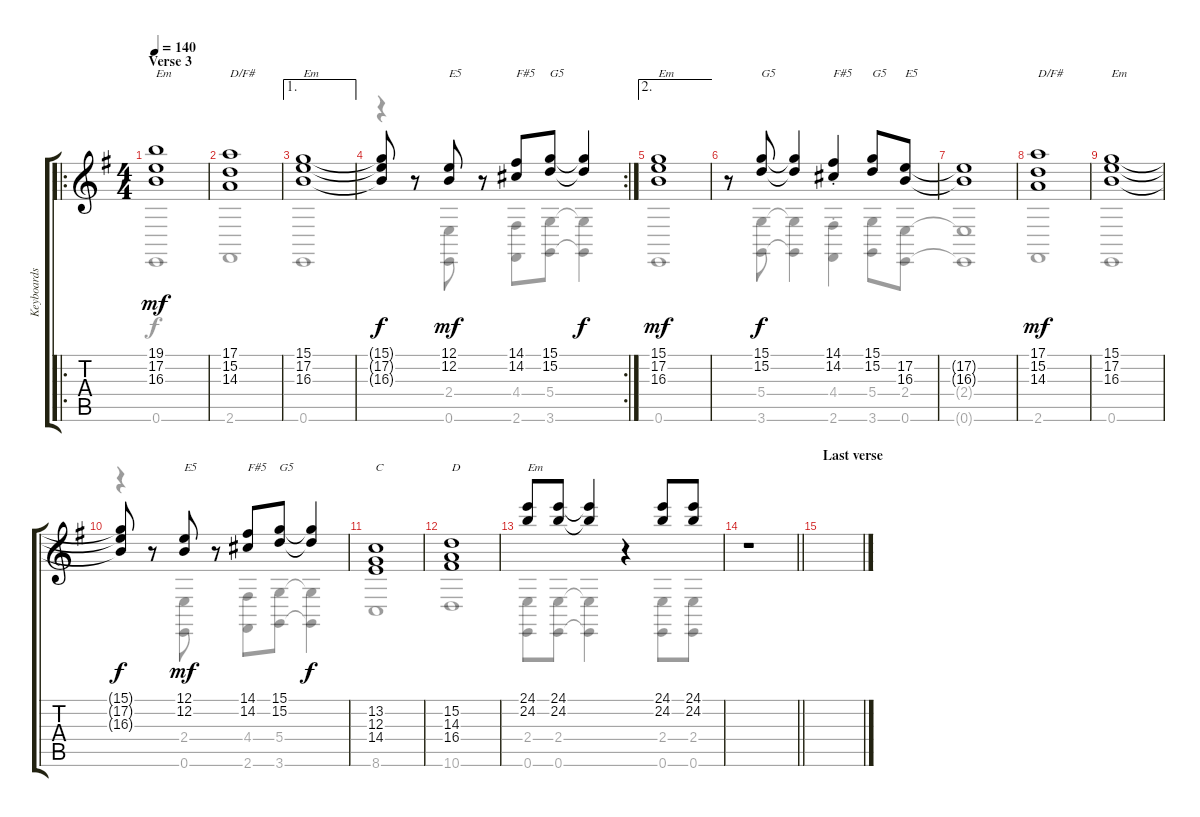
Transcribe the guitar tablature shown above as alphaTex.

\track ("Keyboards" "Keyboards") {instrument stringensemble1}
\staff {score tabs}
\tuning (E4 B3 G3 D3 A2 E2) {hide}
\voice
\ro
\ts (4 4)
\section ("" "Verse 3")
\tempo 140
\clef g2
\ks eminor
(19.1 17.2 16.3).1{txt "Em" dy mf volume 11} |
(17.1 15.2 14.3).1{txt "D/F#"} |
\ae 1
(15.1 17.2 16.3).1{txt "Em"} |
\rc 2
(15.1{t} 17.2{t} 16.3{t}).8{dy f} r.8 (12.1 12.2).8{txt "E5" dy mf} r.8 (14.1 14.2).8{txt "F#5"} (15.1 15.2).8{txt "G5"} (15.1{t} 15.2{t}).4{dy f} |
\ae 2
(15.1 17.2 16.3).1{txt "Em" dy mf} |
r.8 (15.1 15.2).8{txt "G5" dy f} (15.1{t} 15.2{t}).4 (14.1{st} 14.2{st}).4{txt "F#5"} (15.1 15.2).8{txt "G5"} (17.2 16.3).8{txt "E5"} |
(17.2{t} 16.3{t}).1 |
(17.1 15.2 14.3).1{txt "D/F#" dy mf} |
(15.1 17.2 16.3).1{txt "Em"} |
(15.1{t} 17.2{t} 16.3{t}).8{dy f} r.8 (12.1 12.2).8{txt "E5" dy mf} r.8 (14.1 14.2).8{txt "F#5"} (15.1 15.2).8{txt "G5"} (15.1{t} 15.2{t}).4{dy f} |
(13.2 12.3 14.4).1{txt "C"} |
(15.2 14.3 16.4).1{txt "D"} |
(24.1 24.2).8{txt "Em"} (24.1 24.2).8 (24.1{t} 24.2{t}).4 r.4 (24.1 24.2).8 (24.1 24.2).8 |
\barLineRight lightlight
r.1 |
\section ("" "Last verse")
|
\voice
\clef g2
\ottava regular
\simile none
\ks eminor
0.6.1{dy f} |
2.6.1 |
0.6.1 |
r.4 (2.4 0.6).8 r.8 (4.4 2.6).8 (5.4 3.6).8 (5.4{t} 3.6{t}).4 |
0.6.1 |
r.8 (5.4 3.6).8 (5.4{t} 3.6{t}).4 (4.4{st} 2.6{st}).4 (5.4 3.6).8 (2.4 0.6).8 |
(2.4{t} 0.6{t}).1 |
2.6.1 |
0.6.1 |
r.4 (2.4 0.6).8 r.8 (4.4 2.6).8 (5.4 3.6).8 (5.4{t} 3.6{t}).4 |
8.6.1 |
10.6.1 |
(2.4 0.6).8 (2.4 0.6).8 (2.4{t} 0.6{t}).4 r.4 (2.4 0.6).8 (2.4 0.6).8 |
\barLineRight lightlight
r.1 |
|
